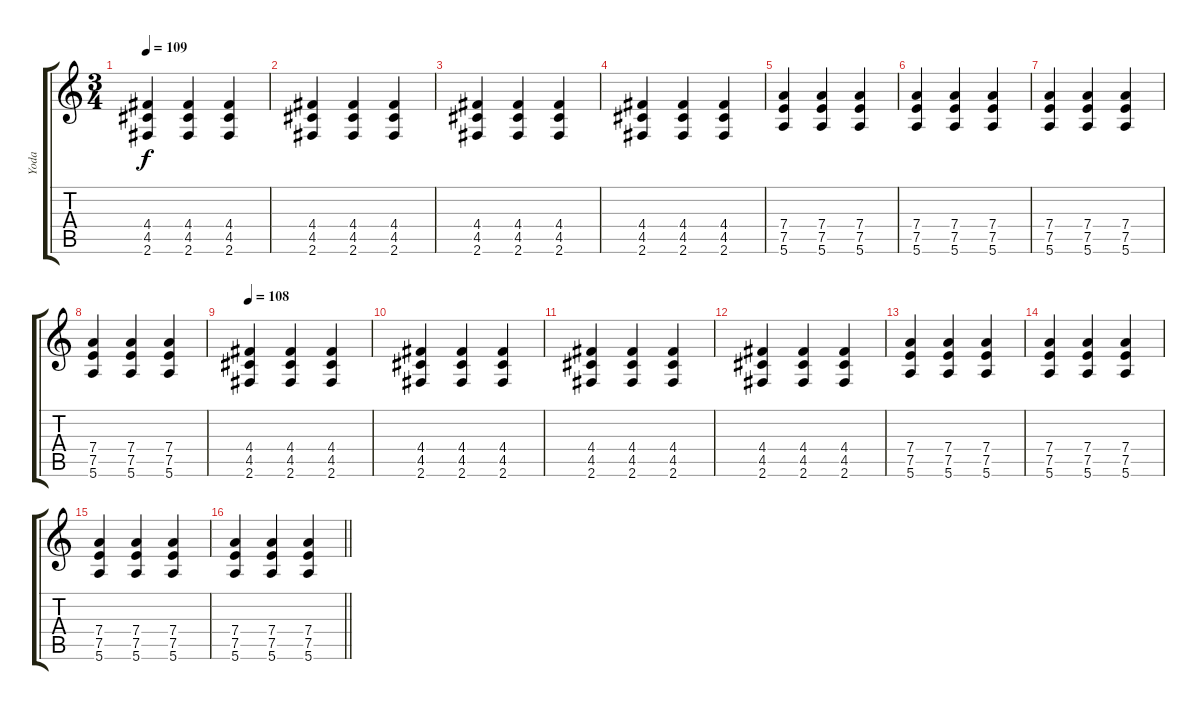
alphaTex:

\track ("Yoda" "Yoda") {instrument electricguitarjazz}
\staff {score tabs}
\tuning (E4 B3 Ab3 D3 A2 E2) {hide}
\ts (3 4)
\section ("" "")
\tempo 109
\clef g2
\ks c
(4.4 4.5 2.6).4{dy f} (4.4 4.5 2.6).4 (4.4 4.5 2.6).4 |
(4.4 4.5 2.6).4 (4.4 4.5 2.6).4 (4.4 4.5 2.6).4 |
(4.4 4.5 2.6).4 (4.4 4.5 2.6).4 (4.4 4.5 2.6).4 |
(4.4 4.5 2.6).4 (4.4 4.5 2.6).4 (4.4 4.5 2.6).4 |
(7.4 7.5 5.6).4 (7.4 7.5 5.6).4 (7.4 7.5 5.6).4 |
(7.4 7.5 5.6).4 (7.4 7.5 5.6).4 (7.4 7.5 5.6).4 |
(7.4 7.5 5.6).4 (7.4 7.5 5.6).4 (7.4 7.5 5.6).4 |
(7.4 7.5 5.6).4 (7.4 7.5 5.6).4 (7.4 7.5 5.6).4 |
\tempo 108
(4.4 4.5 2.6).4 (4.4 4.5 2.6).4 (4.4 4.5 2.6).4 |
(4.4 4.5 2.6).4 (4.4 4.5 2.6).4 (4.4 4.5 2.6).4 |
(4.4 4.5 2.6).4 (4.4 4.5 2.6).4 (4.4 4.5 2.6).4 |
(4.4 4.5 2.6).4 (4.4 4.5 2.6).4 (4.4 4.5 2.6).4 |
(7.4 7.5 5.6).4 (7.4 7.5 5.6).4 (7.4 7.5 5.6).4 |
(7.4 7.5 5.6).4 (7.4 7.5 5.6).4 (7.4 7.5 5.6).4 |
(7.4 7.5 5.6).4 (7.4 7.5 5.6).4 (7.4 7.5 5.6).4 |
\barLineRight lightlight
(7.4 7.5 5.6).4 (7.4 7.5 5.6).4 (7.4 7.5 5.6).4
